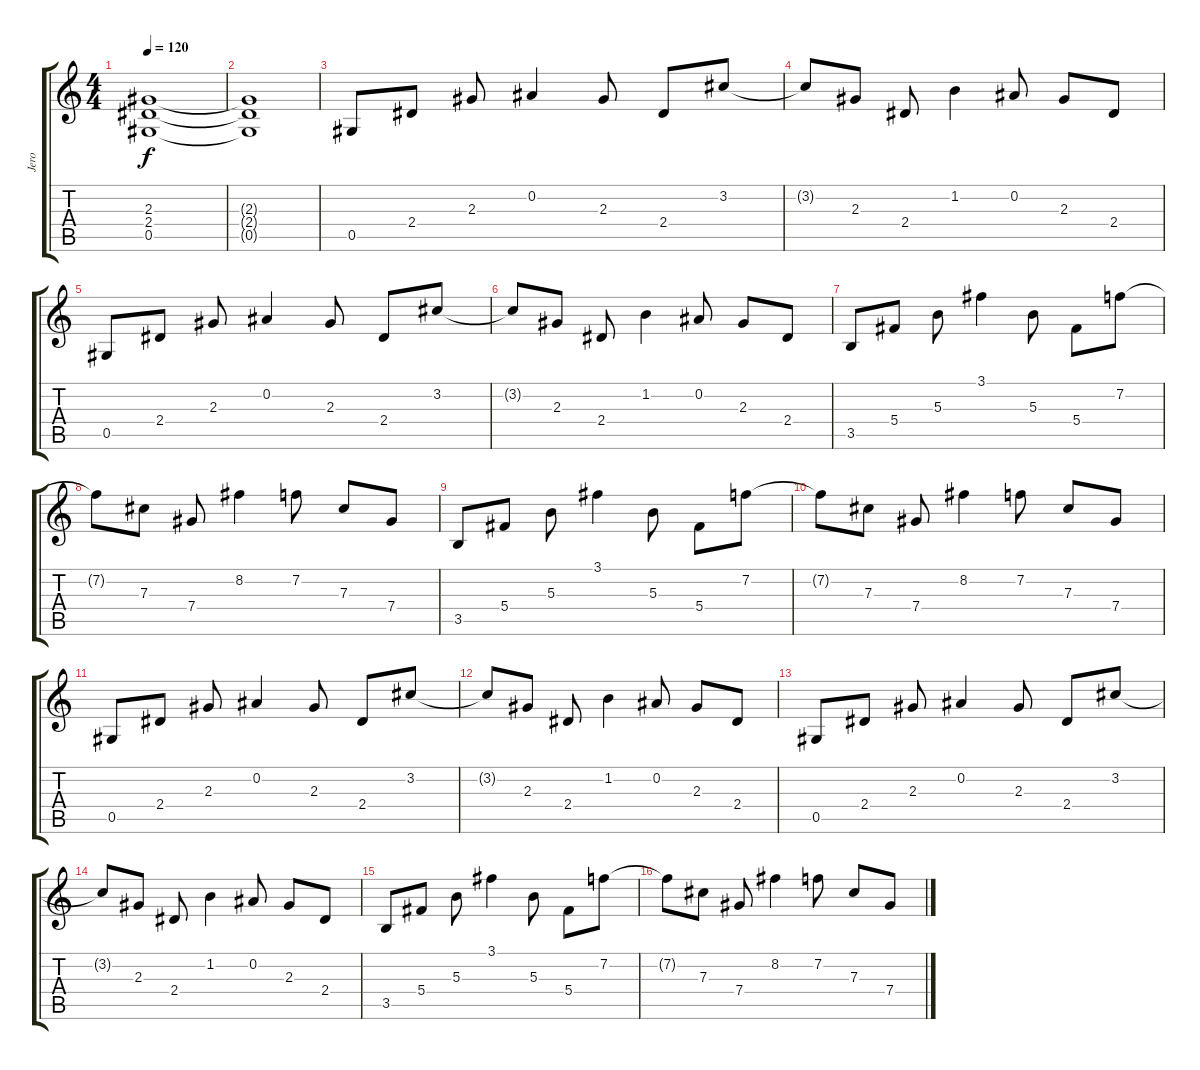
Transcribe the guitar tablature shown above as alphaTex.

\track ("Jero" "Jero") {instrument overdrivenguitar}
\staff {score tabs}
\tuning (Eb4 Bb3 Gb3 Db3 Ab2 Eb2) {hide}
\ts (4 4)
\tempo 120
\clef g2
\ks c
(2.3{t} 2.4{t} 0.5{t}).1{dy f volume 0} |
(2.3{t} 2.4{t} 0.5{t}).1 |
0.5.8{volume 13 instrument acousticguitarsteel} 2.4.8 2.3.8 0.2.4 2.3.8 2.4.8 3.2.8 |
3.2{t}.8 2.3.8 2.4.8 1.2.4 0.2.8 2.3.8 2.4.8 |
0.5.8 2.4.8 2.3.8 0.2.4 2.3.8 2.4.8 3.2.8 |
3.2{t}.8 2.3.8 2.4.8 1.2.4 0.2.8 2.3.8 2.4.8 |
3.5.8 5.4.8 5.3.8 3.1.4 5.3.8 5.4.8 7.2.8 |
7.2{t}.8 7.3.8 7.4.8 8.2.4 7.2.8 7.3.8 7.4.8 |
3.5.8 5.4.8 5.3.8 3.1.4 5.3.8 5.4.8 7.2.8 |
7.2{t}.8 7.3.8 7.4.8 8.2.4 7.2.8 7.3.8 7.4.8 |
0.5.8 2.4.8 2.3.8 0.2.4 2.3.8 2.4.8 3.2.8 |
3.2{t}.8 2.3.8 2.4.8 1.2.4 0.2.8 2.3.8 2.4.8 |
0.5.8 2.4.8 2.3.8 0.2.4 2.3.8 2.4.8 3.2.8 |
3.2{t}.8 2.3.8 2.4.8 1.2.4 0.2.8 2.3.8 2.4.8 |
3.5.8 5.4.8 5.3.8 3.1.4 5.3.8 5.4.8 7.2.8 |
7.2{t}.8 7.3.8 7.4.8 8.2.4 7.2.8 7.3.8 7.4.8
